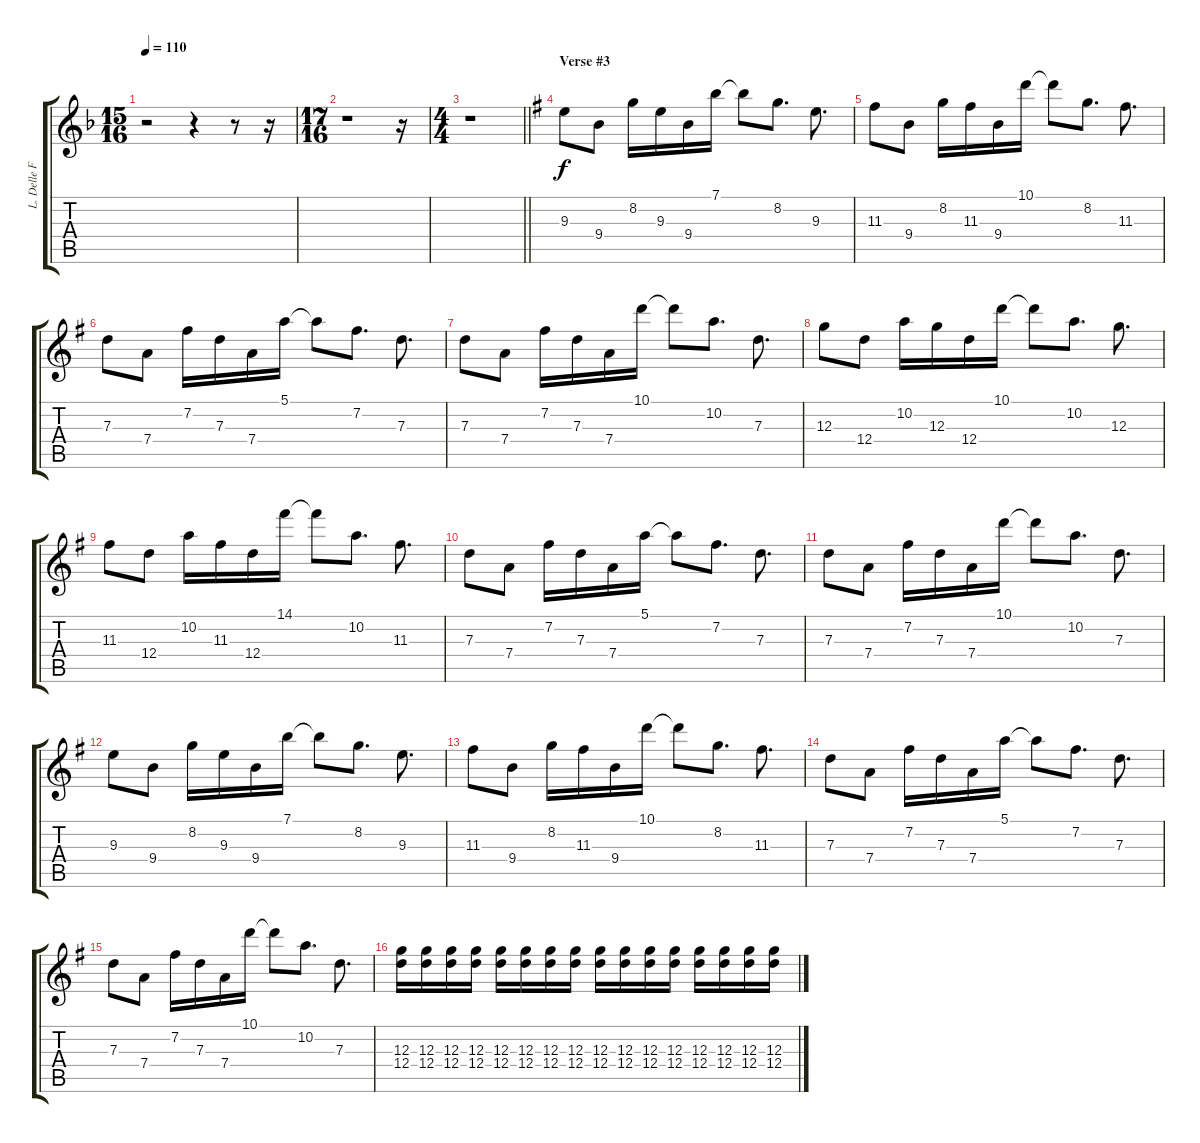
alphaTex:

\track ("L. Delle Fave (Clean Guitar L)" "L. Delle F") {instrument electricguitarclean}
\staff {score tabs}
\tuning (E4 B3 G3 D3 A2 E2) {hide}
\ts (15 16)
\tempo 110
\clef g2
\ks dminor
r.2{dy f} r.4 r.8 r.16 |
\ts (17 16)
r.1 r.16 |
\ts (4 4)
\barLineRight lightlight
r.1 |
\section ("" "Verse #3")
\ks eminor
9.3.8{instrument electricguitarclean} 9.4.8 8.2.16 9.3.16 9.4.16 7.1.16 7.1{t}.8 8.2.8{d} 9.3.8{d} |
11.3.8 9.4.8 8.2.16 11.3.16 9.4.16 10.1.16 10.1{t}.8 8.2.8{d} 11.3.8{d} |
7.3.8 7.4.8 7.2.16 7.3.16 7.4.16 5.1.16 5.1{t}.8 7.2.8{d} 7.3.8{d} |
7.3.8 7.4.8 7.2.16 7.3.16 7.4.16 10.1.16 10.1{t}.8 10.2.8{d} 7.3.8{d} |
12.3.8 12.4.8 10.2.16 12.3.16 12.4.16 10.1.16 10.1{t}.8 10.2.8{d} 12.3.8{d} |
11.3.8 12.4.8 10.2.16 11.3.16 12.4.16 14.1.16 14.1{t}.8 10.2.8{d} 11.3.8{d} |
7.3.8 7.4.8 7.2.16 7.3.16 7.4.16 5.1.16 5.1{t}.8 7.2.8{d} 7.3.8{d} |
7.3.8 7.4.8 7.2.16 7.3.16 7.4.16 10.1.16 10.1{t}.8 10.2.8{d} 7.3.8{d} |
9.3.8 9.4.8 8.2.16 9.3.16 9.4.16 7.1.16 7.1{t}.8 8.2.8{d} 9.3.8{d} |
11.3.8 9.4.8 8.2.16 11.3.16 9.4.16 10.1.16 10.1{t}.8 8.2.8{d} 11.3.8{d} |
7.3.8 7.4.8 7.2.16 7.3.16 7.4.16 5.1.16 5.1{t}.8 7.2.8{d} 7.3.8{d} |
7.3.8 7.4.8 7.2.16 7.3.16 7.4.16 10.1.16 10.1{t}.8 10.2.8{d} 7.3.8{d} |
(12.3 12.4).16 (12.3 12.4).16 (12.3 12.4).16 (12.3 12.4).16 (12.3 12.4).16 (12.3 12.4).16 (12.3 12.4).16 (12.3 12.4).16 (12.3 12.4).16 (12.3 12.4).16 (12.3 12.4).16 (12.3 12.4).16 (12.3 12.4).16 (12.3 12.4).16 (12.3 12.4).16 (12.3 12.4).16
